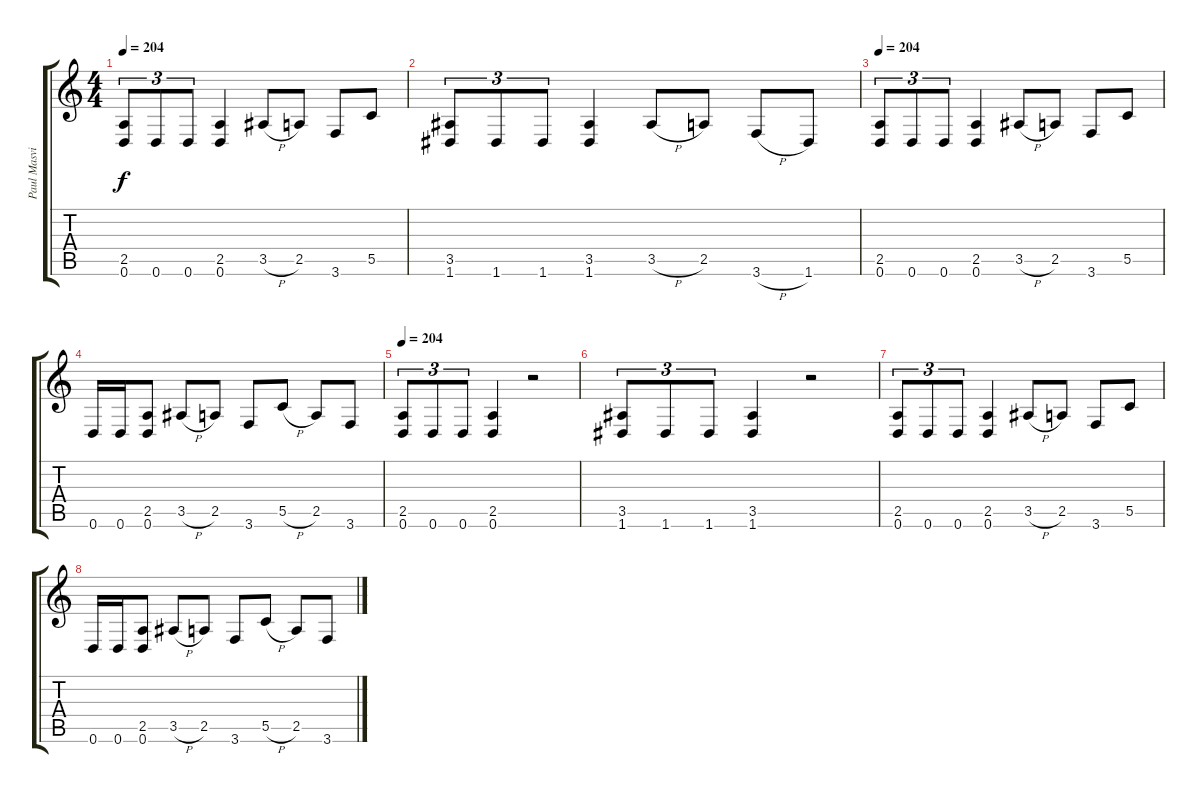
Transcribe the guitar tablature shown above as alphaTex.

\track ("Paul Masvidal" "Paul Masvi") {instrument distortionguitar}
\staff {score tabs}
\tuning (D4 A3 F3 C3 G2 D2) {hide}
\ts (4 4)
\tempo 204
\clef g2
\ks c
(2.5 0.6).8{tu (3 2) dy f} 0.6.8{tu (3 2)} 0.6.8{tu (3 2)} (2.5 0.6).4 3.5{h}.8 2.5.8 3.6.8 5.5.8 |
(3.5 1.6).8{tu (3 2)} 1.6.8{tu (3 2)} 1.6.8{tu (3 2)} (3.5 1.6).4 3.5{h}.8 2.5.8 3.6{h}.8 1.6.8 |
\tempo 204
(2.5 0.6).8{tu (3 2)} 0.6.8{tu (3 2)} 0.6.8{tu (3 2)} (2.5 0.6).4 3.5{h}.8 2.5.8 3.6.8 5.5.8 |
0.6.16 0.6.16 (2.5 0.6).8 3.5{h}.8 2.5.8 3.6.8 5.5{h}.8 2.5.8 3.6.8 |
\tempo 204
(2.5 0.6).8{tu (3 2)} 0.6.8{tu (3 2)} 0.6.8{tu (3 2)} (2.5 0.6).4 r.2 |
(3.5 1.6).8{tu (3 2)} 1.6.8{tu (3 2)} 1.6.8{tu (3 2)} (3.5 1.6).4 r.2 |
(2.5 0.6).8{tu (3 2)} 0.6.8{tu (3 2)} 0.6.8{tu (3 2)} (2.5 0.6).4 3.5{h}.8 2.5.8 3.6.8 5.5.8 |
0.6.16 0.6.16 (2.5 0.6).8 3.5{h}.8 2.5.8 3.6.8 5.5{h}.8 2.5.8 3.6.8
